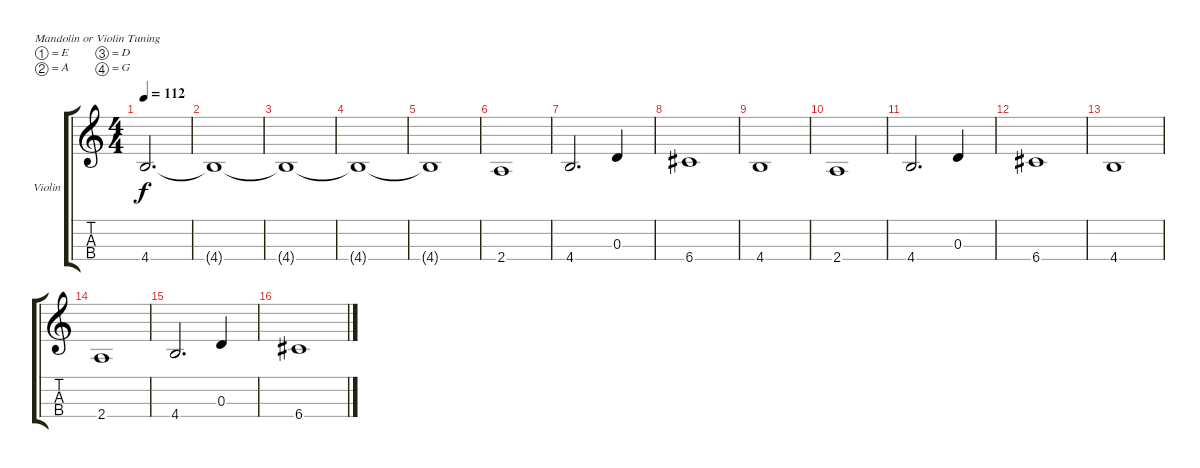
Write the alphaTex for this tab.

\defaultSystemsLayout 4
\bracketExtendMode groupsimilarinstruments
\firstSystemTrackNameOrientation horizontal
\otherSystemsTrackNameOrientation horizontal
\track ("Violin" "Violin") {instrument violin}
\staff {score tabs}
\tuning (E5 A4 D4 G3)
\ts (4 4)
\tempo 112
\clef g2
\scale
0.487395
\ks c
4.4.2{d dy f instrument violin} |
\scale
0.256303 4.4{t}.1 |
\scale
0.256303 4.4{t}.1 |
\scale
0.333333 4.4{t}.1 |
\scale
0.333333 4.4{t}.1 |
\scale
0.333333 2.4.1 |
\scale
0.333333 4.4.2{d} 0.3.4 |
\scale
0.333333 6.4.1 |
\scale
0.333333 4.4.1 |
\scale
0.333333 2.4.1 |
\scale
0.333333 4.4.2{d} 0.3.4 |
\scale
0.333333 6.4.1 |
\scale
0.333333 4.4.1 |
\scale
0.333333 2.4.1 |
\scale
0.333333 4.4.2{d} 0.3.4 |
\scale
0.333333 6.4.1
